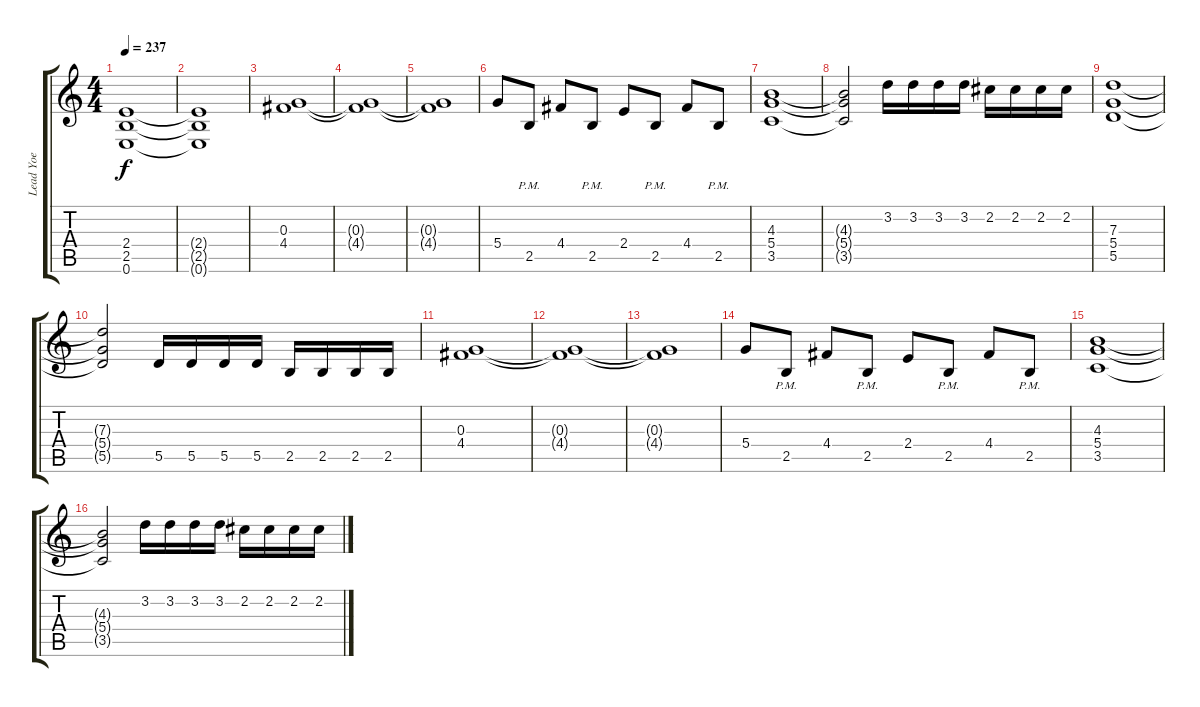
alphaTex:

\track ("Lead Yoe" "Lead Yoe") {instrument overdrivenguitar}
\staff {score tabs}
\tuning (E4 B3 G3 D3 A2 E2) {hide}
\ts (4 4)
\tempo 237
\clef g2
\ks c
(2.4 2.5 0.6).1{dy f} |
(2.4{t} 2.5{t} 0.6{t}).1 |
(0.3 4.4).1{volume 10} |
(0.3{t} 4.4{t}).1 |
(0.3{t} 4.4{t}).1 |
5.4.8 2.5{pm}.8 4.4.8 2.5{pm}.8 2.4.8 2.5{pm}.8 4.4.8 2.5{pm}.8 |
(4.3 5.4 3.5).1 |
(4.3{t} 5.4{t} 3.5{t}).2 3.2.16 3.2.16 3.2.16 3.2.16 2.2.16 2.2.16 2.2.16 2.2.16 |
(7.3 5.4 5.5).1 |
(7.3{t} 5.4{t} 5.5{t}).2 5.5.16 5.5.16 5.5.16 5.5.16 2.5.16 2.5.16 2.5.16 2.5.16 |
(0.3 4.4).1 |
(0.3{t} 4.4{t}).1 |
(0.3{t} 4.4{t}).1 |
5.4.8 2.5{pm}.8 4.4.8 2.5{pm}.8 2.4.8 2.5{pm}.8 4.4.8 2.5{pm}.8 |
(4.3 5.4 3.5).1 |
(4.3{t} 5.4{t} 3.5{t}).2 3.2.16 3.2.16 3.2.16 3.2.16 2.2.16 2.2.16 2.2.16 2.2.16
